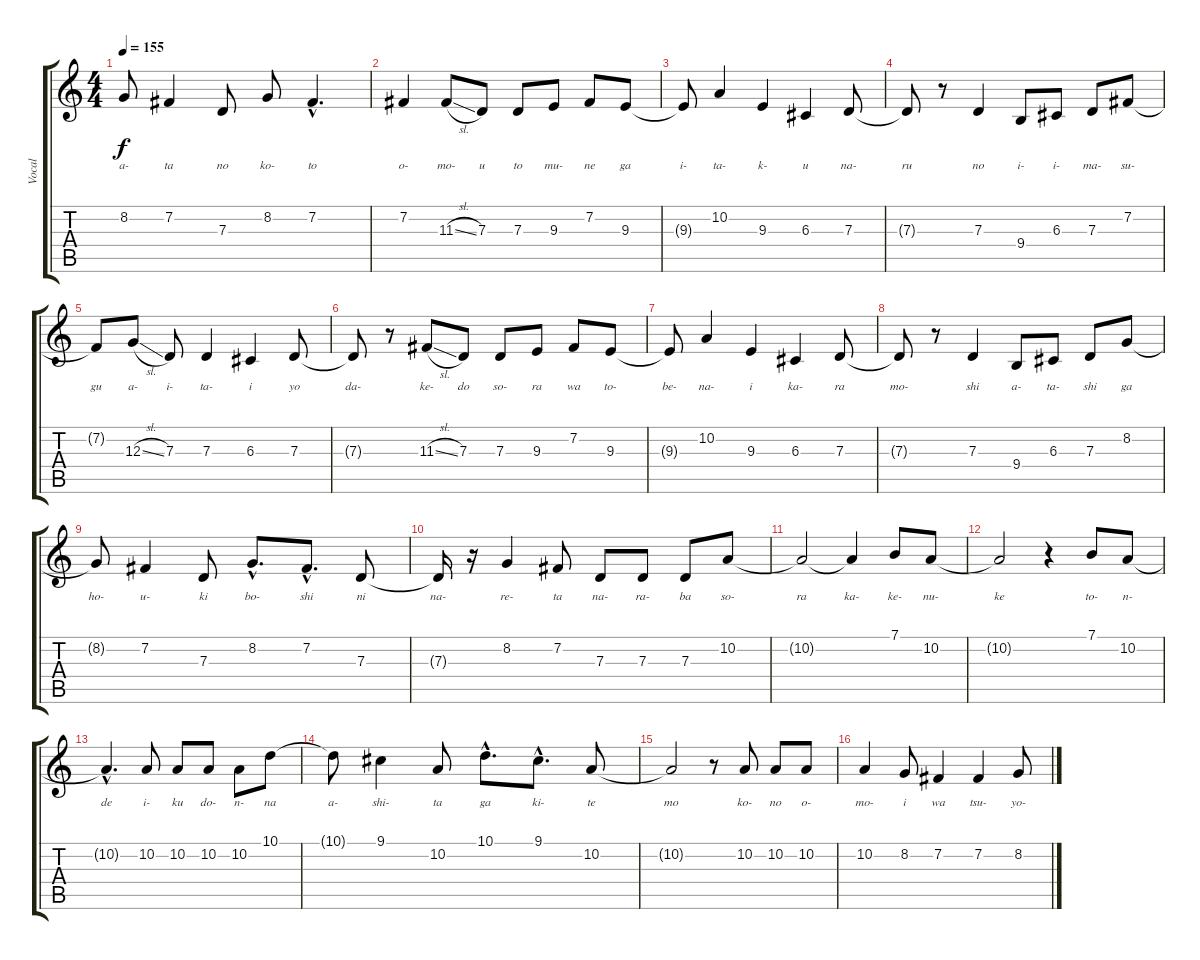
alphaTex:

\track ("Vocal" "Vocal") {instrument flute}
\staff {score tabs}
\tuning (E4 B3 G3 D3 A2 E2) {hide}
\ts (4 4)
\tempo 155
\clef g2
\ks c
8.2{t}.8{lyrics (0 "a-") lyrics (1 "") lyrics (2 "") lyrics (3 "") lyrics (4 "") dy f} 7.2.4{lyrics (0 "ta") lyrics (1 "") lyrics (2 "") lyrics (3 "") lyrics (4 "")} 7.3.8{lyrics (0 "no") lyrics (1 "") lyrics (2 "") lyrics (3 "") lyrics (4 "")} 8.2.8{lyrics (0 "ko-") lyrics (1 "") lyrics (2 "") lyrics (3 "") lyrics (4 "")} 7.2{hac}.4{d lyrics (0 "to") lyrics (1 "") lyrics (2 "") lyrics (3 "") lyrics (4 "")} |
7.2.4{lyrics (0 "o-") lyrics (1 "") lyrics (2 "") lyrics (3 "") lyrics (4 "")} 11.3{sl}.8{lyrics (0 "mo-") lyrics (1 "") lyrics (2 "") lyrics (3 "") lyrics (4 "")} 7.3.8{lyrics (0 "u") lyrics (1 "") lyrics (2 "") lyrics (3 "") lyrics (4 "")} 7.3.8{lyrics (0 "to") lyrics (1 "") lyrics (2 "") lyrics (3 "") lyrics (4 "")} 9.3.8{lyrics (0 "mu-") lyrics (1 "") lyrics (2 "") lyrics (3 "") lyrics (4 "")} 7.2.8{lyrics (0 "ne") lyrics (1 "") lyrics (2 "") lyrics (3 "") lyrics (4 "")} 9.3.8{lyrics (0 "ga") lyrics (1 "") lyrics (2 "") lyrics (3 "") lyrics (4 "")} |
9.3{t}.8{lyrics (0 "i-") lyrics (1 "") lyrics (2 "") lyrics (3 "") lyrics (4 "")} 10.2.4{lyrics (0 "ta-") lyrics (1 "") lyrics (2 "") lyrics (3 "") lyrics (4 "")} 9.3.4{lyrics (0 "k-") lyrics (1 "") lyrics (2 "") lyrics (3 "") lyrics (4 "")} 6.3.4{lyrics (0 "u") lyrics (1 "") lyrics (2 "") lyrics (3 "") lyrics (4 "")} 7.3.8{lyrics (0 "na-") lyrics (1 "") lyrics (2 "") lyrics (3 "") lyrics (4 "")} |
7.3{t}.8{lyrics (0 "ru") lyrics (1 "") lyrics (2 "") lyrics (3 "") lyrics (4 "")} r.8 7.3.4{lyrics (0 "no") lyrics (1 "") lyrics (2 "") lyrics (3 "") lyrics (4 "")} 9.4.8{lyrics (0 "i-") lyrics (1 "") lyrics (2 "") lyrics (3 "") lyrics (4 "")} 6.3.8{lyrics (0 "i-") lyrics (1 "") lyrics (2 "") lyrics (3 "") lyrics (4 "")} 7.3.8{lyrics (0 "ma-") lyrics (1 "") lyrics (2 "") lyrics (3 "") lyrics (4 "")} 7.2.8{lyrics (0 "su-") lyrics (1 "") lyrics (2 "") lyrics (3 "") lyrics (4 "")} |
7.2{t}.8{lyrics (0 "gu") lyrics (1 "") lyrics (2 "") lyrics (3 "") lyrics (4 "")} 12.3{sl}.8{lyrics (0 "a-") lyrics (1 "") lyrics (2 "") lyrics (3 "") lyrics (4 "")} 7.3.8{lyrics (0 "i-") lyrics (1 "") lyrics (2 "") lyrics (3 "") lyrics (4 "")} 7.3.4{lyrics (0 "ta-") lyrics (1 "") lyrics (2 "") lyrics (3 "") lyrics (4 "")} 6.3.4{lyrics (0 "i") lyrics (1 "") lyrics (2 "") lyrics (3 "") lyrics (4 "")} 7.3.8{lyrics (0 "yo") lyrics (1 "") lyrics (2 "") lyrics (3 "") lyrics (4 "")} |
7.3{t}.8{lyrics (0 "da-") lyrics (1 "") lyrics (2 "") lyrics (3 "") lyrics (4 "")} r.8 11.3{sl}.8{lyrics (0 "ke-") lyrics (1 "") lyrics (2 "") lyrics (3 "") lyrics (4 "")} 7.3.8{lyrics (0 "do") lyrics (1 "") lyrics (2 "") lyrics (3 "") lyrics (4 "")} 7.3.8{lyrics (0 "so-") lyrics (1 "") lyrics (2 "") lyrics (3 "") lyrics (4 "")} 9.3.8{lyrics (0 "ra") lyrics (1 "") lyrics (2 "") lyrics (3 "") lyrics (4 "")} 7.2.8{lyrics (0 "wa") lyrics (1 "") lyrics (2 "") lyrics (3 "") lyrics (4 "")} 9.3.8{lyrics (0 "to-") lyrics (1 "") lyrics (2 "") lyrics (3 "") lyrics (4 "")} |
9.3{t}.8{lyrics (0 "be-") lyrics (1 "") lyrics (2 "") lyrics (3 "") lyrics (4 "")} 10.2.4{lyrics (0 "na-") lyrics (1 "") lyrics (2 "") lyrics (3 "") lyrics (4 "")} 9.3.4{lyrics (0 "i") lyrics (1 "") lyrics (2 "") lyrics (3 "") lyrics (4 "")} 6.3.4{lyrics (0 "ka-") lyrics (1 "") lyrics (2 "") lyrics (3 "") lyrics (4 "")} 7.3.8{lyrics (0 "ra") lyrics (1 "") lyrics (2 "") lyrics (3 "") lyrics (4 "")} |
7.3{t}.8{lyrics (0 "mo-") lyrics (1 "") lyrics (2 "") lyrics (3 "") lyrics (4 "")} r.8 7.3.4{lyrics (0 "shi") lyrics (1 "") lyrics (2 "") lyrics (3 "") lyrics (4 "")} 9.4.8{lyrics (0 "a-") lyrics (1 "") lyrics (2 "") lyrics (3 "") lyrics (4 "")} 6.3.8{lyrics (0 "ta-") lyrics (1 "") lyrics (2 "") lyrics (3 "") lyrics (4 "")} 7.3.8{lyrics (0 "shi") lyrics (1 "") lyrics (2 "") lyrics (3 "") lyrics (4 "")} 8.2.8{lyrics (0 "ga") lyrics (1 "") lyrics (2 "") lyrics (3 "") lyrics (4 "")} |
8.2{t}.8{lyrics (0 "ho-") lyrics (1 "") lyrics (2 "") lyrics (3 "") lyrics (4 "")} 7.2.4{lyrics (0 "u-") lyrics (1 "") lyrics (2 "") lyrics (3 "") lyrics (4 "")} 7.3.8{lyrics (0 "ki") lyrics (1 "") lyrics (2 "") lyrics (3 "") lyrics (4 "")} 8.2{hac}.8{d lyrics (0 "bo-") lyrics (1 "") lyrics (2 "") lyrics (3 "") lyrics (4 "")} 7.2{hac}.8{d lyrics (0 "shi") lyrics (1 "") lyrics (2 "") lyrics (3 "") lyrics (4 "")} 7.3.8{lyrics (0 "ni") lyrics (1 "") lyrics (2 "") lyrics (3 "") lyrics (4 "")} |
7.3{t}.16{lyrics (0 "na-") lyrics (1 "") lyrics (2 "") lyrics (3 "") lyrics (4 "")} r.16 8.2.4{lyrics (0 "re-") lyrics (1 "") lyrics (2 "") lyrics (3 "") lyrics (4 "")} 7.2.8{lyrics (0 "ta") lyrics (1 "") lyrics (2 "") lyrics (3 "") lyrics (4 "")} 7.3.8{lyrics (0 "na-") lyrics (1 "") lyrics (2 "") lyrics (3 "") lyrics (4 "")} 7.3.8{lyrics (0 "ra-") lyrics (1 "") lyrics (2 "") lyrics (3 "") lyrics (4 "")} 7.3.8{lyrics (0 "ba") lyrics (1 "") lyrics (2 "") lyrics (3 "") lyrics (4 "")} 10.2.8{lyrics (0 "so-") lyrics (1 "") lyrics (2 "") lyrics (3 "") lyrics (4 "")} |
10.2{t}.2{lyrics (0 "ra") lyrics (1 "") lyrics (2 "") lyrics (3 "") lyrics (4 "")} 10.2{t}.4{lyrics (0 "ka-") lyrics (1 "") lyrics (2 "") lyrics (3 "") lyrics (4 "")} 7.1.8{lyrics (0 "ke-") lyrics (1 "") lyrics (2 "") lyrics (3 "") lyrics (4 "")} 10.2.8{lyrics (0 "nu-") lyrics (1 "") lyrics (2 "") lyrics (3 "") lyrics (4 "")} |
10.2{t}.2{lyrics (0 "ke") lyrics (1 "") lyrics (2 "") lyrics (3 "") lyrics (4 "")} r.4 7.1.8{lyrics (0 "to-") lyrics (1 "") lyrics (2 "") lyrics (3 "") lyrics (4 "")} 10.2.8{lyrics (0 "n-") lyrics (1 "") lyrics (2 "") lyrics (3 "") lyrics (4 "")} |
10.2{hac t}.4{d lyrics (0 "de") lyrics (1 "") lyrics (2 "") lyrics (3 "") lyrics (4 "")} 10.2.8{lyrics (0 "i-") lyrics (1 "") lyrics (2 "") lyrics (3 "") lyrics (4 "")} 10.2.8{lyrics (0 "ku") lyrics (1 "") lyrics (2 "") lyrics (3 "") lyrics (4 "")} 10.2.8{lyrics (0 "do-") lyrics (1 "") lyrics (2 "") lyrics (3 "") lyrics (4 "")} 10.2.8{lyrics (0 "n-") lyrics (1 "") lyrics (2 "") lyrics (3 "") lyrics (4 "")} 10.1.8{lyrics (0 "na") lyrics (1 "") lyrics (2 "") lyrics (3 "") lyrics (4 "")} |
10.1{t}.8{lyrics (0 "a-") lyrics (1 "") lyrics (2 "") lyrics (3 "") lyrics (4 "")} 9.1.4{lyrics (0 "shi-") lyrics (1 "") lyrics (2 "") lyrics (3 "") lyrics (4 "")} 10.2.8{lyrics (0 "ta") lyrics (1 "") lyrics (2 "") lyrics (3 "") lyrics (4 "")} 10.1{hac}.8{d lyrics (0 "ga") lyrics (1 "") lyrics (2 "") lyrics (3 "") lyrics (4 "")} 9.1{hac}.8{d lyrics (0 "ki-") lyrics (1 "") lyrics (2 "") lyrics (3 "") lyrics (4 "")} 10.2.8{lyrics (0 "te") lyrics (1 "") lyrics (2 "") lyrics (3 "") lyrics (4 "")} |
10.2{t}.2{lyrics (0 "mo") lyrics (1 "") lyrics (2 "") lyrics (3 "") lyrics (4 "")} r.8 10.2.8{lyrics (0 "ko-") lyrics (1 "") lyrics (2 "") lyrics (3 "") lyrics (4 "")} 10.2.8{lyrics (0 "no") lyrics (1 "") lyrics (2 "") lyrics (3 "") lyrics (4 "")} 10.2.8{lyrics (0 "o-") lyrics (1 "") lyrics (2 "") lyrics (3 "") lyrics (4 "")} |
10.2.4{lyrics (0 "mo-") lyrics (1 "") lyrics (2 "") lyrics (3 "") lyrics (4 "")} 8.2.8{lyrics (0 "i") lyrics (1 "") lyrics (2 "") lyrics (3 "") lyrics (4 "")} 7.2.4{lyrics (0 "wa") lyrics (1 "") lyrics (2 "") lyrics (3 "") lyrics (4 "")} 7.2.4{lyrics (0 "tsu-") lyrics (1 "") lyrics (2 "") lyrics (3 "") lyrics (4 "")} 8.2.8{lyrics (0 "yo-") lyrics (1 "") lyrics (2 "") lyrics (3 "") lyrics (4 "")}
